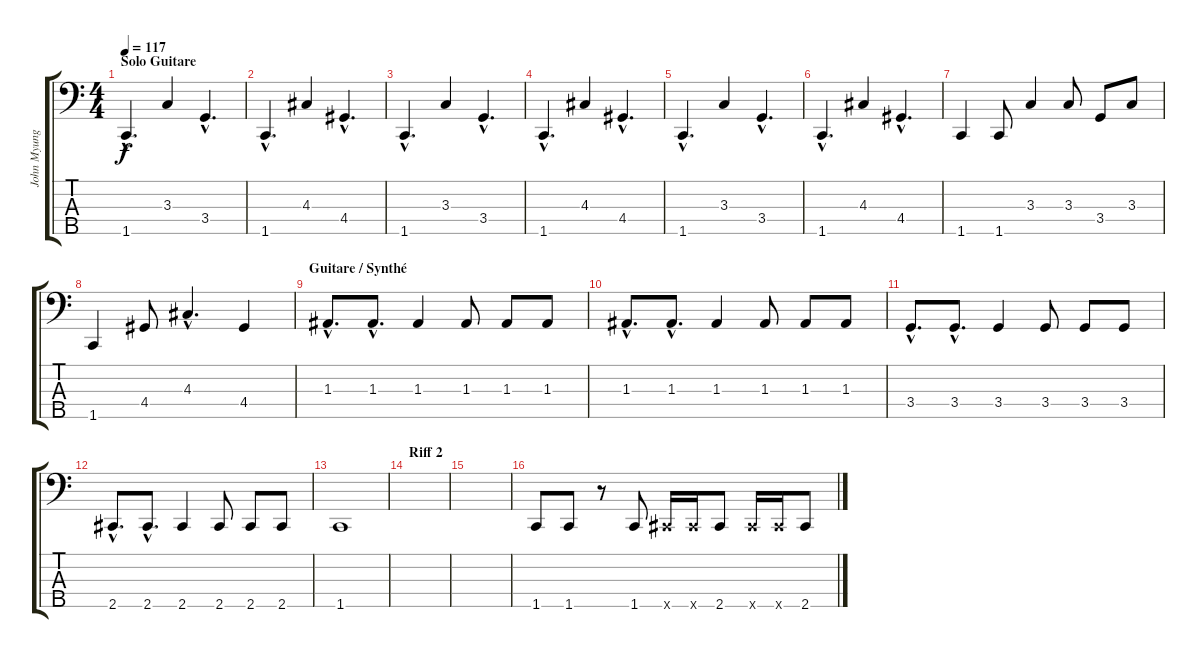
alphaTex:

\track ("John Myung" "John Myung") {instrument electricbassfinger}
\staff {score tabs}
\tuning (G2 D2 A1 E1 B0) {hide}
\ts (4 4)
\section ("" "Solo Guitare")
\tempo 117
\clef f4
\ks c
1.5{hac}.4{d dy f} 3.3.4 3.4{hac}.4{d} |
1.5{hac}.4{d} 4.3.4 4.4{hac}.4{d} |
1.5{hac}.4{d} 3.3.4 3.4{hac}.4{d} |
1.5{hac}.4{d} 4.3.4 4.4{hac}.4{d} |
1.5{hac}.4{d} 3.3.4 3.4{hac}.4{d} |
1.5{hac}.4{d} 4.3.4 4.4{hac}.4{d} |
1.5.4 1.5.8 3.3.4 3.3.8 3.4.8 3.3.8 |
1.5.4 4.4.8 4.3{hac}.4{d} 4.4.4 |
\section ("" "Guitare / Synthé")
1.3{hac}.8{d} 1.3{hac}.8{d} 1.3.4 1.3.8 1.3.8 1.3.8 |
1.3{hac}.8{d} 1.3{hac}.8{d} 1.3.4 1.3.8 1.3.8 1.3.8 |
3.4{hac}.8{d} 3.4{hac}.8{d} 3.4.4 3.4.8 3.4.8 3.4.8 |
2.5{hac}.8{d} 2.5{hac}.8{d} 2.5.4 2.5.8 2.5.8 2.5.8 |
1.5.1 |
\section ("" "Riff 2")
|
|
1.5.8 1.5.8 r.8 1.5.8 2.5{x}.16 2.5{x}.16 2.5.8 2.5{x}.16 2.5{x}.16 2.5.8
